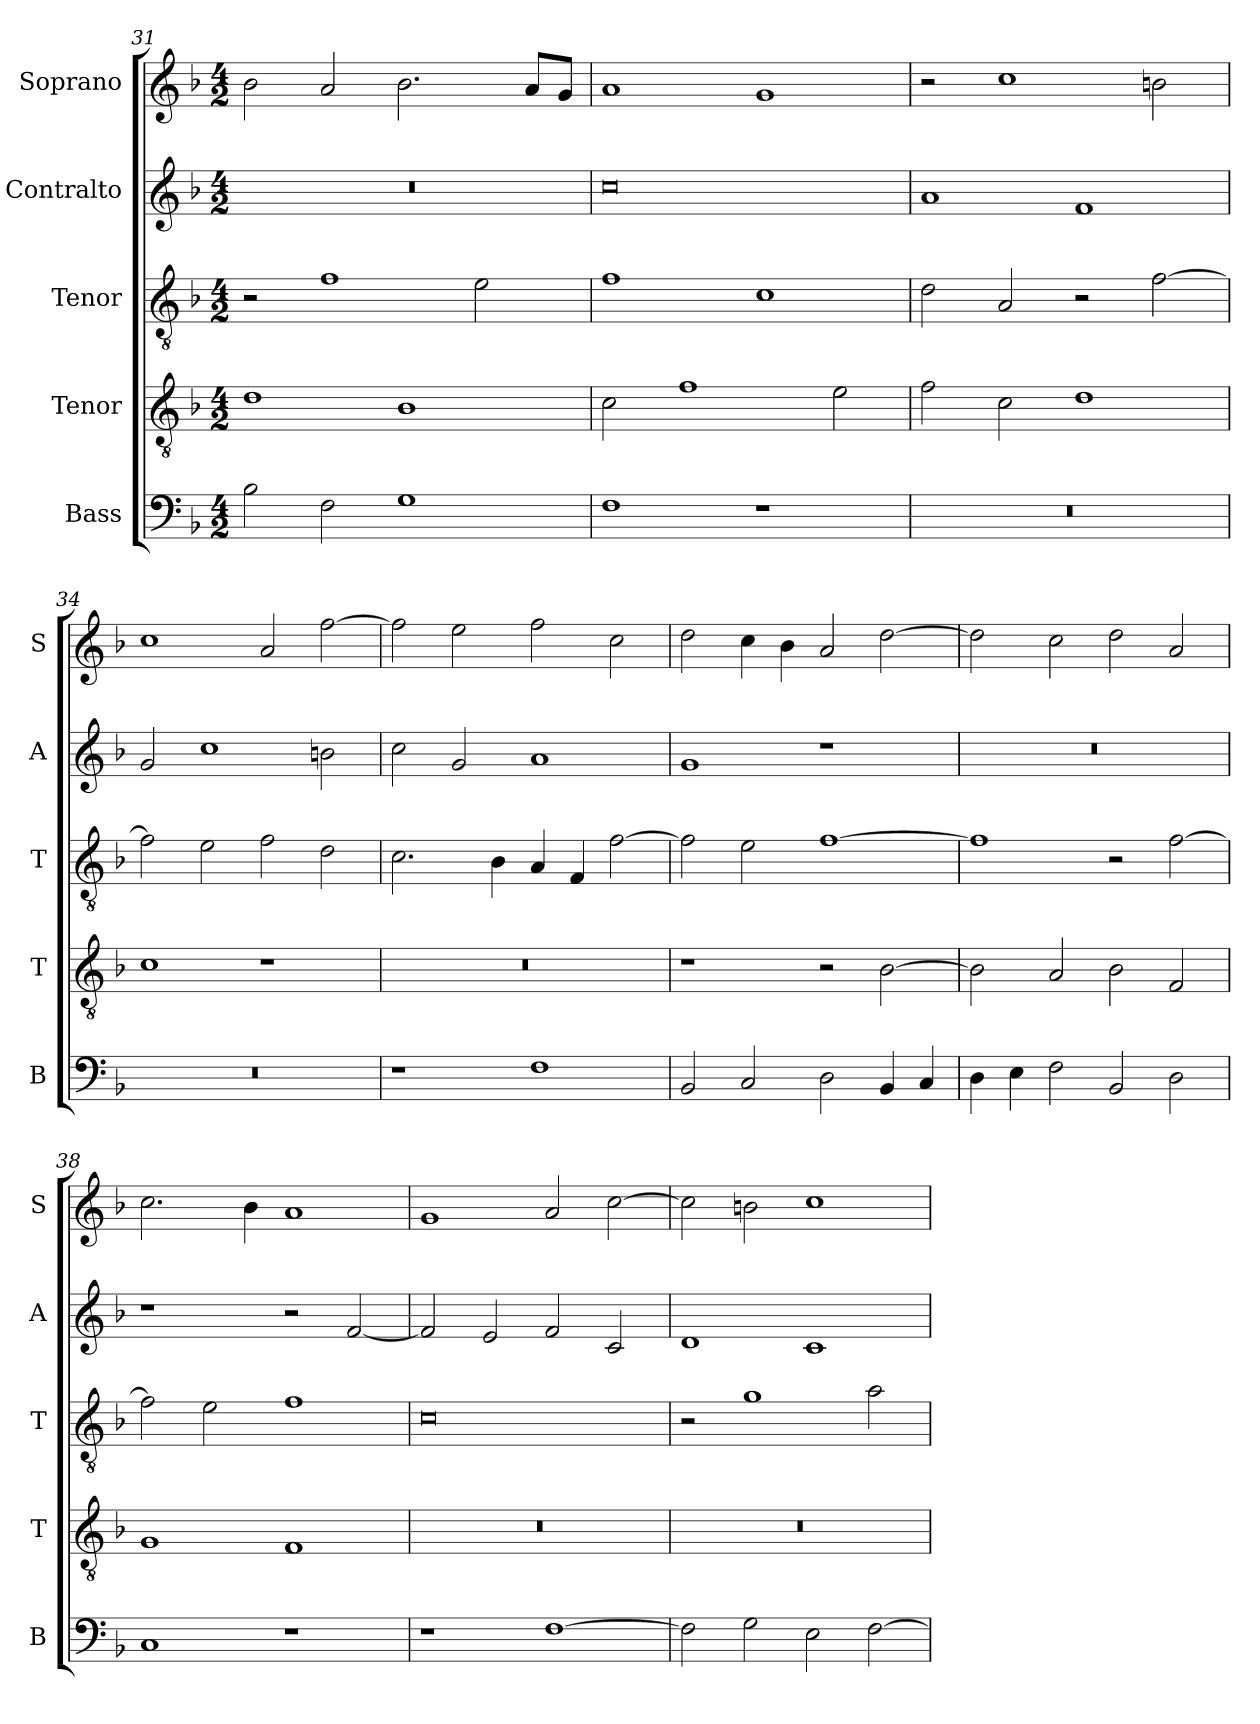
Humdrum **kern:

**kern	**kern	**kern	**kern	**kern
*part5	*part4	*part3	*part2	*part1
*staff5	*staff4	*staff3	*staff2	*staff1
*I"Bass	*I"Tenor	*I"Tenor	*I"Contralto	*I"Soprano
*I'B	*I'T	*I'T	*I'A	*I'S
*clefF4	*clefGv2	*clefGv2	*clefG2	*clefG2
*k[b-]	*k[b-]	*k[b-]	*k[b-]	*k[b-]
*M4/2	*M4/2	*M4/2	*M4/2	*M4/2
=31	=31	=31	=31	=31
2B-	1d	2r	0r	2b-
2F	.	1f	.	2a
1G	1B-	.	.	2.b-
.	.	2e	.	.
.	.	.	.	8a/L
.	.	.	.	8g/J
=32	=32	=32	=32	=32
1F	2c	1f	0cc	1a
.	1f	.	.	.
1r	.	1c	.	1g
.	2e	.	.	.
=33	=33	=33	=33	=33
0r	2f	2d	1a	2r
.	2c	2A	.	1cc
.	1d	2r	1f	.
.	.	[2f	.	2bn
=34	=34	=34	=34	=34
0r	1c	2f]	2g	1cc
.	.	2e	1cc	.
.	1r	2f	.	2a
.	.	2d	2bn	[2ff
=35	=35	=35	=35	=35
1r	0r	2.c	2cc	2ff]
.	.	.	2g	2ee
.	.	4B-	.	.
1F	.	4A	1a	2ff
.	.	4F	.	.
.	.	[2f	.	2cc
=36	=36	=36	=36	=36
2BB-	1r	2f]	1g	2dd
2C	.	2e	.	4cc
.	.	.	.	4b-
2D	2r	[1f	1r	2a
4BB-	[2B-	.	.	[2dd
4C	.	.	.	.
=37	=37	=37	=37	=37
4D	2B-]	1f]	0r	2dd]
4E	.	.	.	.
2F	2A	.	.	2cc
2BB-	2B-	2r	.	2dd
2D	2F	[2f	.	2a
=38	=38	=38	=38	=38
1C	1G	2f]	1r	2.cc
.	.	2e	.	.
.	.	.	.	4b-
1r	1F	1f	2r	1a
.	.	.	[2f	.
=39	=39	=39	=39	=39
1r	0r	0c	2f]	1g
.	.	.	2e	.
[1F	.	.	2f	2a
.	.	.	2c	[2cc
=40	=40	=40	=40	=40
2F]	0r	2r	1d	2cc]
2G	.	1g	.	2bn
2E	.	.	1c	1cc
[2F	.	2a	.	.
=	=	=	=	=
*-	*-	*-	*-	*-
